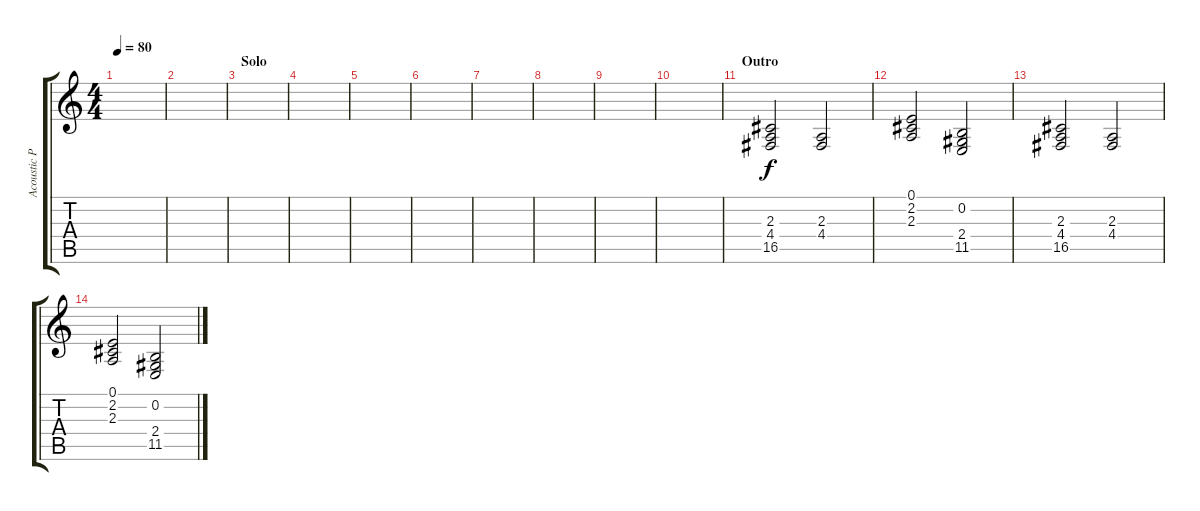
\track ("Acoustic Piano" "Acoustic P") {instrument acousticgrandpiano}
\staff {score tabs}
\tuning (E4 B3 G3 D3 A2 E2) {hide}
\ts (4 4)
\tempo 80
\clef g2
\ks c
|
|
\section ("" "Solo")
|
|
|
|
|
|
|
|
\section ("" "Outro")
(2.3 4.4 16.5).2 (2.3 4.4).2 |
(0.1 2.2 2.3).2 (0.2 2.4 11.5).2 |
(2.3 4.4 16.5).2 (2.3 4.4).2 |
(0.1 2.2 2.3).2 (0.2 2.4 11.5).2
